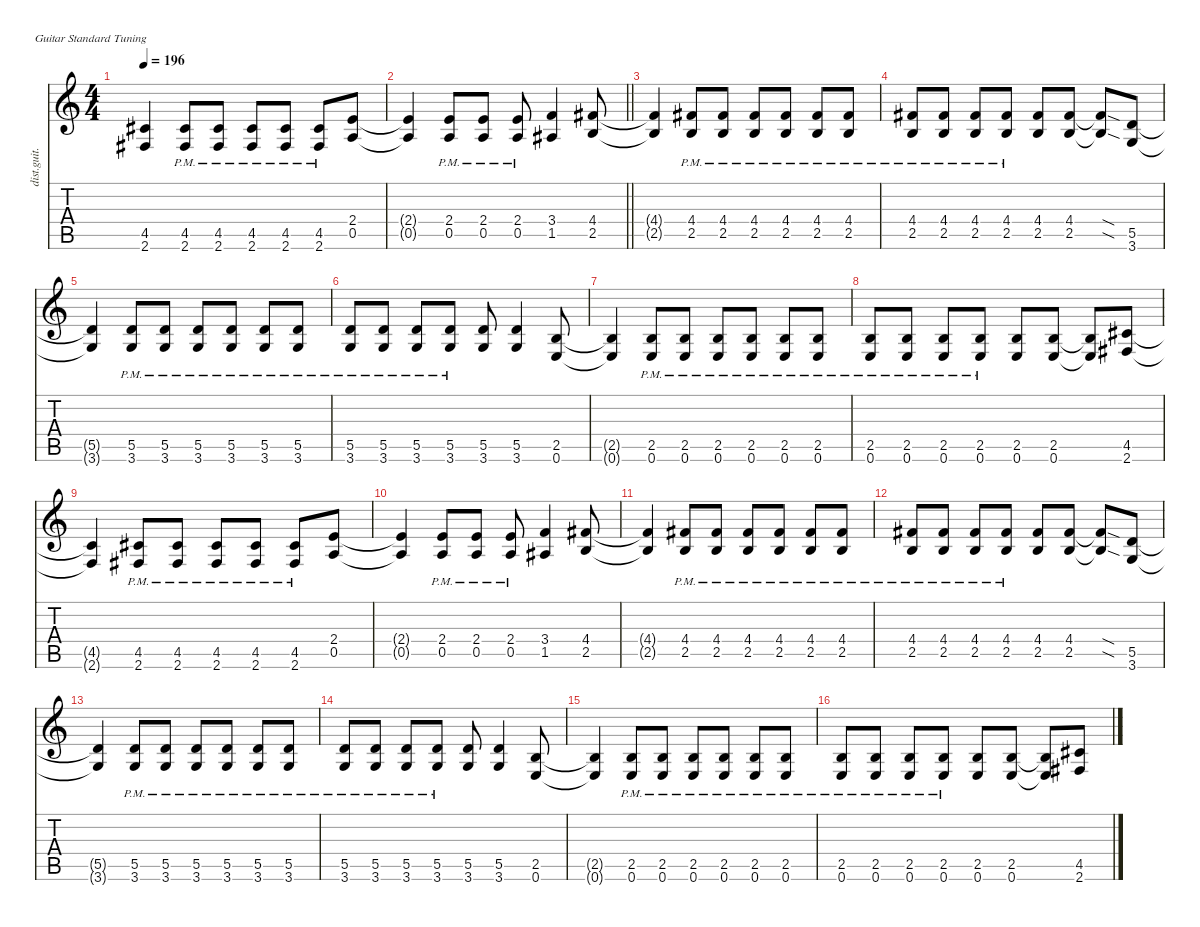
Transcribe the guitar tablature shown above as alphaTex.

\defaultSystemsLayout 4
\hideDynamics
\bracketExtendMode nobrackets
\track ("Mustaine" "dist.guit.") {instrument distortionguitar}
\staff {score tabs}
\tuning (E4 B3 G3 D3 A2 E2)
\ts (4 4)
\tempo 196
\clef g2
\ks c
(4.5{t acc #} 2.6{t acc #}).4{dy f beam Up} (4.5{pm acc #} 2.6{pm acc #}).8{beam Up} (4.5{pm acc #} 2.6{pm acc #}).8{beam Up} (4.5{pm acc #} 2.6{pm acc #}).8{beam Up} (4.5{pm acc #} 2.6{pm acc #}).8{beam Up} (4.5{pm acc #} 2.6{pm acc #}).8{beam Up} (2.4 0.5).8{beam Up} |
\barLineRight lightlight
(2.4{t} 0.5{t}).4{beam Up} (2.4{pm} 0.5{pm}).8{beam Up} (2.4{pm} 0.5{pm}).8{beam Up} (2.4{pm} 0.5{pm}).8{beam Up} (3.4 1.5{acc #}).4{beam Up} (4.4{acc #} 2.5).8{beam Up} |
(4.4{t acc #} 2.5{t}).4{beam Up} (4.4{pm acc #} 2.5{pm}).8{beam Up} (4.4{pm acc #} 2.5{pm}).8{beam Up} (4.4{pm acc #} 2.5{pm}).8{beam Up} (4.4{pm acc #} 2.5{pm}).8{beam Up} (4.4{pm acc #} 2.5{pm}).8{beam Up} (4.4{pm acc #} 2.5{pm}).8{beam Up} |
(4.4{pm acc #} 2.5{pm}).8{beam Up} (4.4{pm acc #} 2.5{pm}).8{beam Up} (4.4{pm acc #} 2.5{pm}).8{beam Up} (4.4{pm acc #} 2.5{pm}).8{beam Up} (4.4{acc #} 2.5).8{beam Up} (4.4{acc #} 2.5).8{beam Up} (4.4{sod t acc #} 2.5{sod t}).8{beam Up} (5.5 3.6).8{beam Up} |
(5.5{t} 3.6{t}).4{beam Up} (5.5{pm} 3.6{pm}).8{beam Up} (5.5{pm} 3.6{pm}).8{beam Up} (5.5{pm} 3.6{pm}).8{beam Up} (5.5{pm} 3.6{pm}).8{beam Up} (5.5{pm} 3.6{pm}).8{beam Up} (5.5{pm} 3.6{pm}).8{beam Up} |
(5.5{pm} 3.6{pm}).8{beam Up} (5.5{pm} 3.6{pm}).8{beam Up} (5.5{pm} 3.6{pm}).8{beam Up} (5.5{pm} 3.6{pm}).8{beam Up} (5.5 3.6).8{beam Up} (5.5 3.6).4{beam Up} (2.5 0.6).8{beam Up} |
(2.5{t} 0.6{t}).4{beam Up} (2.5{pm} 0.6{pm}).8{beam Up} (2.5{pm} 0.6{pm}).8{beam Up} (2.5{pm} 0.6{pm}).8{beam Up} (2.5{pm} 0.6{pm}).8{beam Up} (2.5{pm} 0.6{pm}).8{beam Up} (2.5{pm} 0.6{pm}).8{beam Up} |
(2.5{pm} 0.6{pm}).8{beam Up} (2.5{pm} 0.6{pm}).8{beam Up} (2.5{pm} 0.6{pm}).8{beam Up} (2.5{pm} 0.6{pm}).8{beam Up} (2.5 0.6).8{beam Up} (2.5 0.6).8{beam Up} (2.5{t} 0.6{t}).8{beam Up} (4.5{acc #} 2.6{acc #}).8{beam Up} |
(4.5{t acc #} 2.6{t acc #}).4{beam Up} (4.5{pm acc #} 2.6{pm acc #}).8{beam Up} (4.5{pm acc #} 2.6{pm acc #}).8{beam Up} (4.5{pm acc #} 2.6{pm acc #}).8{beam Up} (4.5{pm acc #} 2.6{pm acc #}).8{beam Up} (4.5{pm acc #} 2.6{pm acc #}).8{beam Up} (2.4 0.5).8{beam Up} |
(2.4{t} 0.5{t}).4{beam Up} (2.4{pm} 0.5{pm}).8{beam Up} (2.4{pm} 0.5{pm}).8{beam Up} (2.4{pm} 0.5{pm}).8{beam Up} (3.4 1.5{acc #}).4{beam Up} (4.4{acc #} 2.5).8{beam Up} |
(4.4{t acc #} 2.5{t}).4{beam Up} (4.4{pm acc #} 2.5{pm}).8{beam Up} (4.4{pm acc #} 2.5{pm}).8{beam Up} (4.4{pm acc #} 2.5{pm}).8{beam Up} (4.4{pm acc #} 2.5{pm}).8{beam Up} (4.4{pm acc #} 2.5{pm}).8{beam Up} (4.4{pm acc #} 2.5{pm}).8{beam Up} |
(4.4{pm acc #} 2.5{pm}).8{beam Up} (4.4{pm acc #} 2.5{pm}).8{beam Up} (4.4{pm acc #} 2.5{pm}).8{beam Up} (4.4{pm acc #} 2.5{pm}).8{beam Up} (4.4{acc #} 2.5).8{beam Up} (4.4{acc #} 2.5).8{beam Up} (4.4{sod t acc #} 2.5{sod t}).8{beam Up} (5.5 3.6).8{beam Up} |
(5.5{t} 3.6{t}).4{beam Up} (5.5{pm} 3.6{pm}).8{beam Up} (5.5{pm} 3.6{pm}).8{beam Up} (5.5{pm} 3.6{pm}).8{beam Up} (5.5{pm} 3.6{pm}).8{beam Up} (5.5{pm} 3.6{pm}).8{beam Up} (5.5{pm} 3.6{pm}).8{beam Up} |
(5.5{pm} 3.6{pm}).8{beam Up} (5.5{pm} 3.6{pm}).8{beam Up} (5.5{pm} 3.6{pm}).8{beam Up} (5.5{pm} 3.6{pm}).8{beam Up} (5.5 3.6).8{beam Up} (5.5 3.6).4{beam Up} (2.5 0.6).8{beam Up} |
(2.5{t} 0.6{t}).4{beam Up} (2.5{pm} 0.6{pm}).8{beam Up} (2.5{pm} 0.6{pm}).8{beam Up} (2.5{pm} 0.6{pm}).8{beam Up} (2.5{pm} 0.6{pm}).8{beam Up} (2.5{pm} 0.6{pm}).8{beam Up} (2.5{pm} 0.6{pm}).8{beam Up} |
(2.5{pm} 0.6{pm}).8{beam Up} (2.5{pm} 0.6{pm}).8{beam Up} (2.5{pm} 0.6{pm}).8{beam Up} (2.5{pm} 0.6{pm}).8{beam Up} (2.5 0.6).8{beam Up} (2.5 0.6).8{beam Up} (2.5{t} 0.6{t}).8{beam Up} (4.5{acc #} 2.6{acc #}).8{beam Up}
